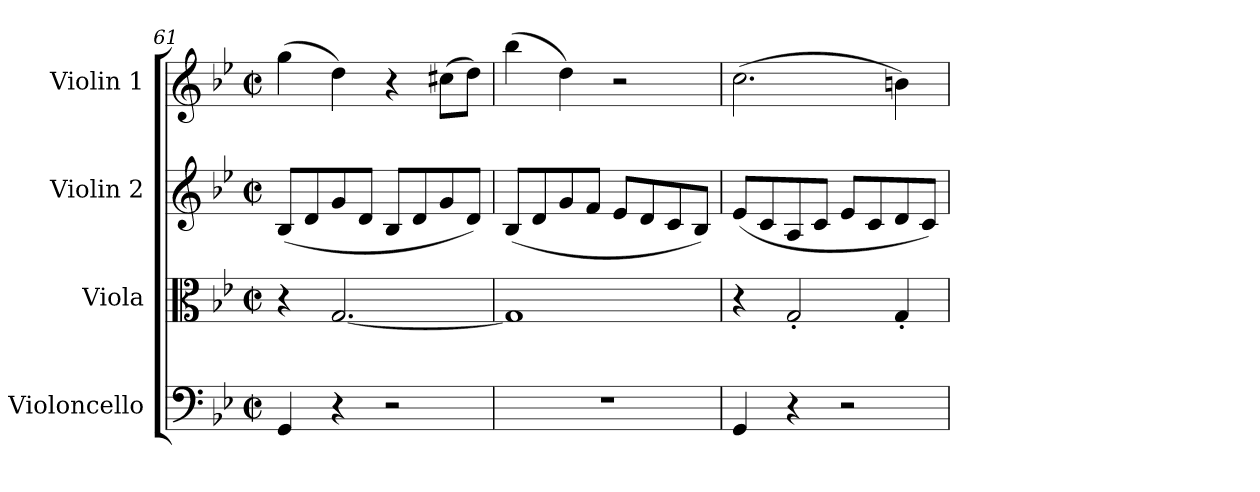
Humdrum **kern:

**kern	**kern	**kern	**kern
*part4	*part3	*part2	*part1
*staff4	*staff3	*staff2	*staff1
*I"Violoncello	*I"Viola	*I"Violin 2	*I"Violin 1
*I'Vc	*I'Vla	*I'Vln	*I'Vln
!!LO:LB:g=z
*clefF4	*clefC3	*clefG2	*clefG2
*k[b-e-]	*k[b-e-]	*k[b-e-]	*k[b-e-]
*M2/2	*M2/2	*M2/2	*M2/2
*met(c|)	*met(c|)	*met(c|)	*met(c|)
=61	=61	=61	=61
4GG/	4r	(<8B-/L	(4gg\
.	.	8d/	.
4r	[2.G/	8g/	4dd\)
.	.	8d/J	.
2r	.	8B-/L	4r
.	.	8d/	.
.	.	8g/	(8cc#X\L
.	.	8d/J)	8dd\J)
!!LO:LB:g=z
=62	=62	=62	=62
1r	1G]	(<8B-/L	(4bb-\
.	.	8d/	.
.	.	8g/	4dd\)
.	.	8f/J	.
.	.	8e-/L	2r
.	.	8d/	.
.	.	8c/	.
.	.	8B-/J)	.
=63	=63	=63	=63
4GG/	4r	(<8e-/L	(2.cc\
.	.	8c/	.
4r	2G'/	8A/	.
.	.	8c/J	.
2r	.	8e-/L	.
.	.	8c/	.
.	4G'/	8d/	4bn\)
.	.	8c/J)	.
=	=	=	=
*-	*-	*-	*-
